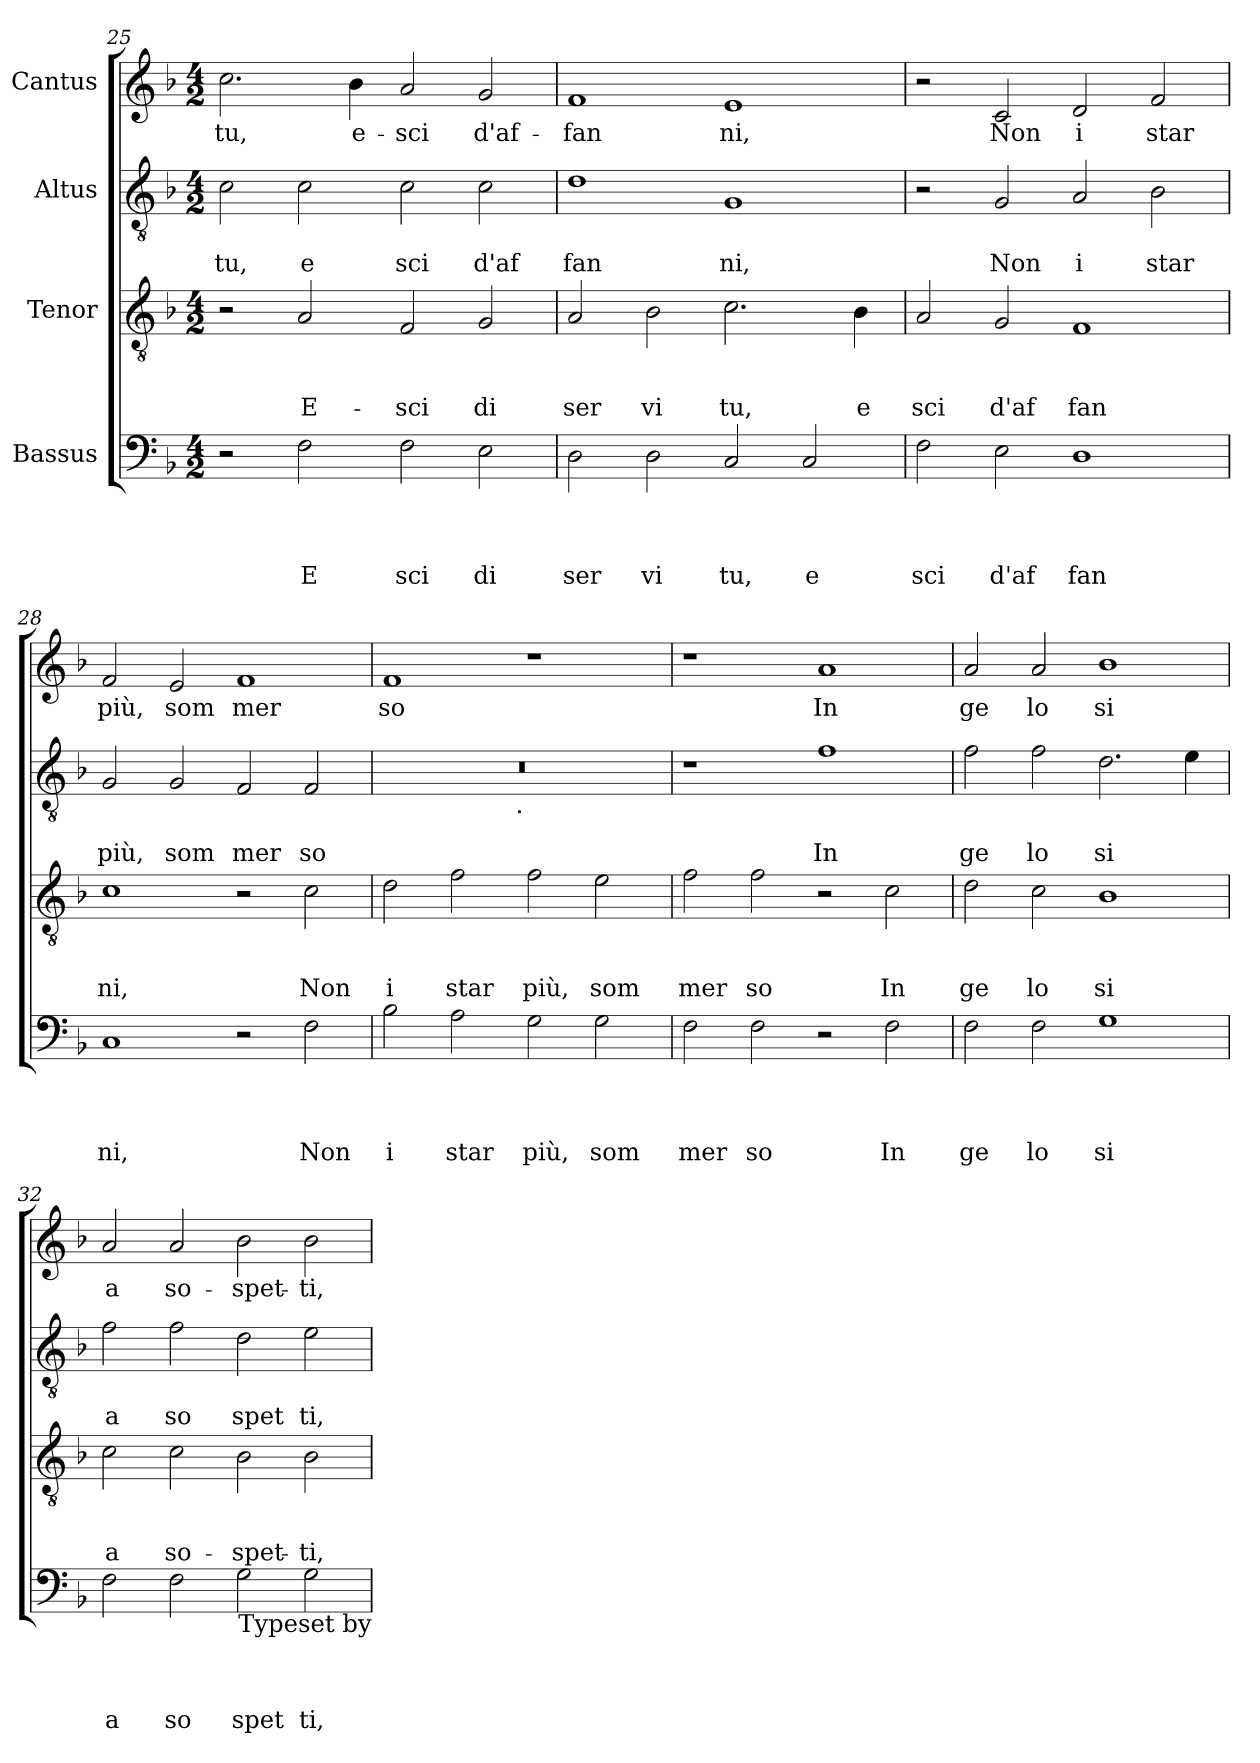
**kern	**text	**text	**text	**text	**kern	**text	**text	**text	**kern	**text	**text	**kern	**text
*part4	*part4	*part4	*part4	*part4	*part3	*part3	*part3	*part3	*part2	*part2	*part2	*part1	*part1
*staff4	*staff4	*staff4	*staff4	*staff4	*staff3	*staff3	*staff3	*staff3	*staff2	*staff2	*staff2	*staff1	*staff1
*I"Bassus	*	*	*	*	*I"Tenor	*	*	*	*I"Altus	*	*	*I"Cantus	*
*clefF4	*	*	*	*	*clefGv2	*	*	*	*clefGv2	*	*	*clefG2	*
*k[b-]	*	*	*	*	*k[b-]	*	*	*	*k[b-]	*	*	*k[b-]	*
*F:	*	*	*	*	*F:	*	*	*	*F:	*	*	*F:	*
*M4/2	*	*	*	*	*M4/2	*	*	*	*M4/2	*	*	*M4/2	*
=25	=25	=25	=25	=25	=25	=25	=25	=25	=25	=25	=25	=25	=25
!	!	!	!	!	!	!	!	!	!	!	!LO:LY:b	!	!LO:LY:b
2r	.	.	.	.	2r	.	.	.	2c\	.	tu,	2.cc\	-tu,
!	!	!	!	!LO:LY:b	!	!	!	!LO:LY:b	!	!	!LO:LY:b	!	!
2F\	.	.	.	E	2A/	.	.	E-	2c\	.	e	.	.
!	!	!	!	!	!	!	!	!	!	!	!	!	!LO:LY:b
.	.	.	.	.	.	.	.	.	.	.	.	4b-\	e-
!	!	!	!	!LO:LY:b	!	!	!	!LO:LY:b	!	!	!LO:LY:b	!	!LO:LY:b
2F\	.	.	.	sci	2F/	.	.	-sci	2c\	.	sci	2a/	-sci
!	!	!	!	!LO:LY:b	!	!	!	!LO:LY:b	!	!	!LO:LY:b	!	!LO:LY:b
2E\	.	.	.	di	2G/	.	.	di	2c\	.	d'af	2g/	d'af-
!!LO:LB:g=z
=26	=26	=26	=26	=26	=26	=26	=26	=26	=26	=26	=26	=26	=26
!	!	!	!	!LO:LY:b	!	!	!	!LO:LY:b	!	!	!LO:LY:b	!	!LO:LY:b
2D\	.	.	.	ser	2A/	.	.	ser	1d	.	fan	1f	-fan
!	!	!	!	!LO:LY:b	!	!	!	!LO:LY:b	!	!	!	!	!
2D\	.	.	.	vi	2B-\	.	.	vi	.	.	.	.	.
!	!	!	!	!LO:LY:b	!	!	!	!LO:LY:b	!	!	!LO:LY:b	!	!LO:LY:b
2C/	.	.	.	tu,	2.c\	.	.	tu,	1G	.	ni,	1e	ni,
!	!	!	!	!LO:LY:b	!	!	!	!	!	!	!	!	!
2C/	.	.	.	e	.	.	.	.	.	.	.	.	.
!	!	!	!	!	!	!	!	!LO:LY:b	!	!	!	!	!
.	.	.	.	.	4B-\	.	.	e	.	.	.	.	.
=27	=27	=27	=27	=27	=27	=27	=27	=27	=27	=27	=27	=27	=27
!	!	!	!	!LO:LY:b	!	!	!	!LO:LY:b	!	!	!	!	!
2F\	.	.	.	sci	2A/	.	.	sci	2r	.	.	2r	.
!	!	!	!	!LO:LY:b	!	!	!	!LO:LY:b	!	!	!LO:LY:b	!	!LO:LY:b
2E\	.	.	.	d'af	2G/	.	.	d'af	2G/	.	Non	2c/	Non
!	!	!	!	!LO:LY:b	!	!	!	!LO:LY:b	!	!	!LO:LY:b	!	!LO:LY:b
1D	.	.	.	fan	1F	.	.	fan	2A/	.	i	2d/	i
!	!	!	!	!	!	!	!	!	!	!	!LO:LY:b	!	!LO:LY:b
.	.	.	.	.	.	.	.	.	2B-\	.	star	2f/	star
=28	=28	=28	=28	=28	=28	=28	=28	=28	=28	=28	=28	=28	=28
!	!	!	!	!LO:LY:b	!	!	!	!LO:LY:b	!	!	!LO:LY:b	!	!LO:LY:b
1C	.	.	.	ni,	1c	.	.	ni,	2G/	.	più,	2f/	più,
!	!	!	!	!	!	!	!	!	!	!	!LO:LY:b	!	!LO:LY:b
.	.	.	.	.	.	.	.	.	2G/	.	som	2e/	som
!	!	!	!	!	!	!	!	!	!	!	!LO:LY:b	!	!LO:LY:b
2r	.	.	.	.	2r	.	.	.	2F/	.	mer	1f	mer
!	!	!	!	!LO:LY:b	!	!	!	!LO:LY:b	!	!	!LO:LY:b	!	!
2F\	.	.	.	Non	2c\	.	.	Non	2F/	.	so	.	.
=29	=29	=29	=29	=29	=29	=29	=29	=29	=29	=29	=29	=29	=29
!	!	!	!	!LO:LY:b	!	!	!	!LO:LY:b	!	!	!	!	!LO:LY:b
*	*	*	*	*	*	*	*	*	*^	*	*	*	*
2B-\	.	.	.	i	2d\	.	.	i	0r	2ryy	.	.	1f	so
!	!	!	!	!LO:LY:b	!	!	!	!LO:LY:b	!	!	!	!	!	!
2A\	.	.	.	star	2f\	.	.	star	.	4...ryy	.	.	.	.
!	!	!	!	!	!	!	!	!	!	!LO:TX:b:t=.	!	!	!	!
.	.	.	.	.	.	.	.	.	.	1ryy	.	.	.	.
!	!	!	!	!LO:LY:b	!	!	!	!LO:LY:b	!	!	!	!	!	!
2G\	.	.	.	più,	2f\	.	.	più,	.	.	.	.	1r	.
!	!	!	!	!LO:LY:b	!	!	!	!LO:LY:b	!	!	!	!	!	!
2G\	.	.	.	som	2e\	.	.	som	.	.	.	.	.	.
.	.	.	.	.	.	.	.	.	.	32ryy	.	.	.	.
=30	=30	=30	=30	=30	=30	=30	=30	=30	=30	=30	=30	=30	=30	=30
!	!	!	!	!LO:LY:b	!	!	!	!LO:LY:b	!	!	!	!	!	!
*	*	*	*	*	*	*	*	*	*v	*v	*	*	*	*
2F\	.	.	.	mer	2f\	.	.	mer	1r	.	.	1r	.
!	!	!	!	!LO:LY:b	!	!	!	!LO:LY:b	!	!	!	!	!
2F\	.	.	.	so	2f\	.	.	so	.	.	.	.	.
!	!	!	!	!	!	!	!	!	!	!	!LO:LY:b	!	!LO:LY:b
2r	.	.	.	.	2r	.	.	.	1f	.	In	1a	In
!	!	!	!	!LO:LY:b	!	!	!	!LO:LY:b	!	!	!	!	!
2F\	.	.	.	In	2c\	.	.	In	.	.	.	.	.
=31	=31	=31	=31	=31	=31	=31	=31	=31	=31	=31	=31	=31	=31
!	!	!	!	!LO:LY:b	!	!	!	!LO:LY:b	!	!	!LO:LY:b	!	!LO:LY:b
2F\	.	.	.	ge	2d\	.	.	ge	2f\	.	ge	2a/	ge
!	!	!	!	!LO:LY:b	!	!	!	!LO:LY:b	!	!	!LO:LY:b	!	!LO:LY:b
2F\	.	.	.	lo	2c\	.	.	lo	2f\	.	lo	2a/	lo
!	!	!	!	!LO:LY:b	!	!	!	!LO:LY:b	!	!	!LO:LY:b	!	!LO:LY:b
1G	.	.	.	si	1B-	.	.	si	2.d\	.	si	1b-	si
.	.	.	.	.	.	.	.	.	4e\	.	.	.	.
!!LO:PB:g=z
=32	=32	=32	=32	=32	=32	=32	=32	=32	=32	=32	=32	=32	=32
!	!	!	!	!LO:LY:b	!	!	!	!LO:LY:b	!	!	!LO:LY:b	!	!LO:LY:b
2F\	.	.	.	a	2c\	.	.	a	2f\	.	a	2a/	a
!	!	!	!	!LO:LY:b	!	!	!	!LO:LY:b	!	!	!LO:LY:b	!	!LO:LY:b
2F\	.	.	.	so	2c\	.	.	so-	2f\	.	so	2a/	so-
!	!	!	!	!LO:LY:b	!	!	!	!LO:LY:b	!	!	!LO:LY:b	!	!LO:LY:b
2G\	.	.	.	spet	2B-\	.	.	-spet-	2d\	.	spet	2b-\	-spet-
!	!	!	!	!LO:LY:b	!	!	!	!LO:LY:b	!	!	!LO:LY:b	!	!LO:LY:b
2G\	.	.	.	ti,	2B-\	.	.	-ti,	2e\	.	ti,	2b-\	-ti,
!LO:TX:b:t=Typeset by	!	!	!	!	!	!	!	!	!	!	!	!	!
=	=	=	=	=	=	=	=	=	=	=	=	=	=
*-	*-	*-	*-	*-	*-	*-	*-	*-	*-	*-	*-	*-	*-
